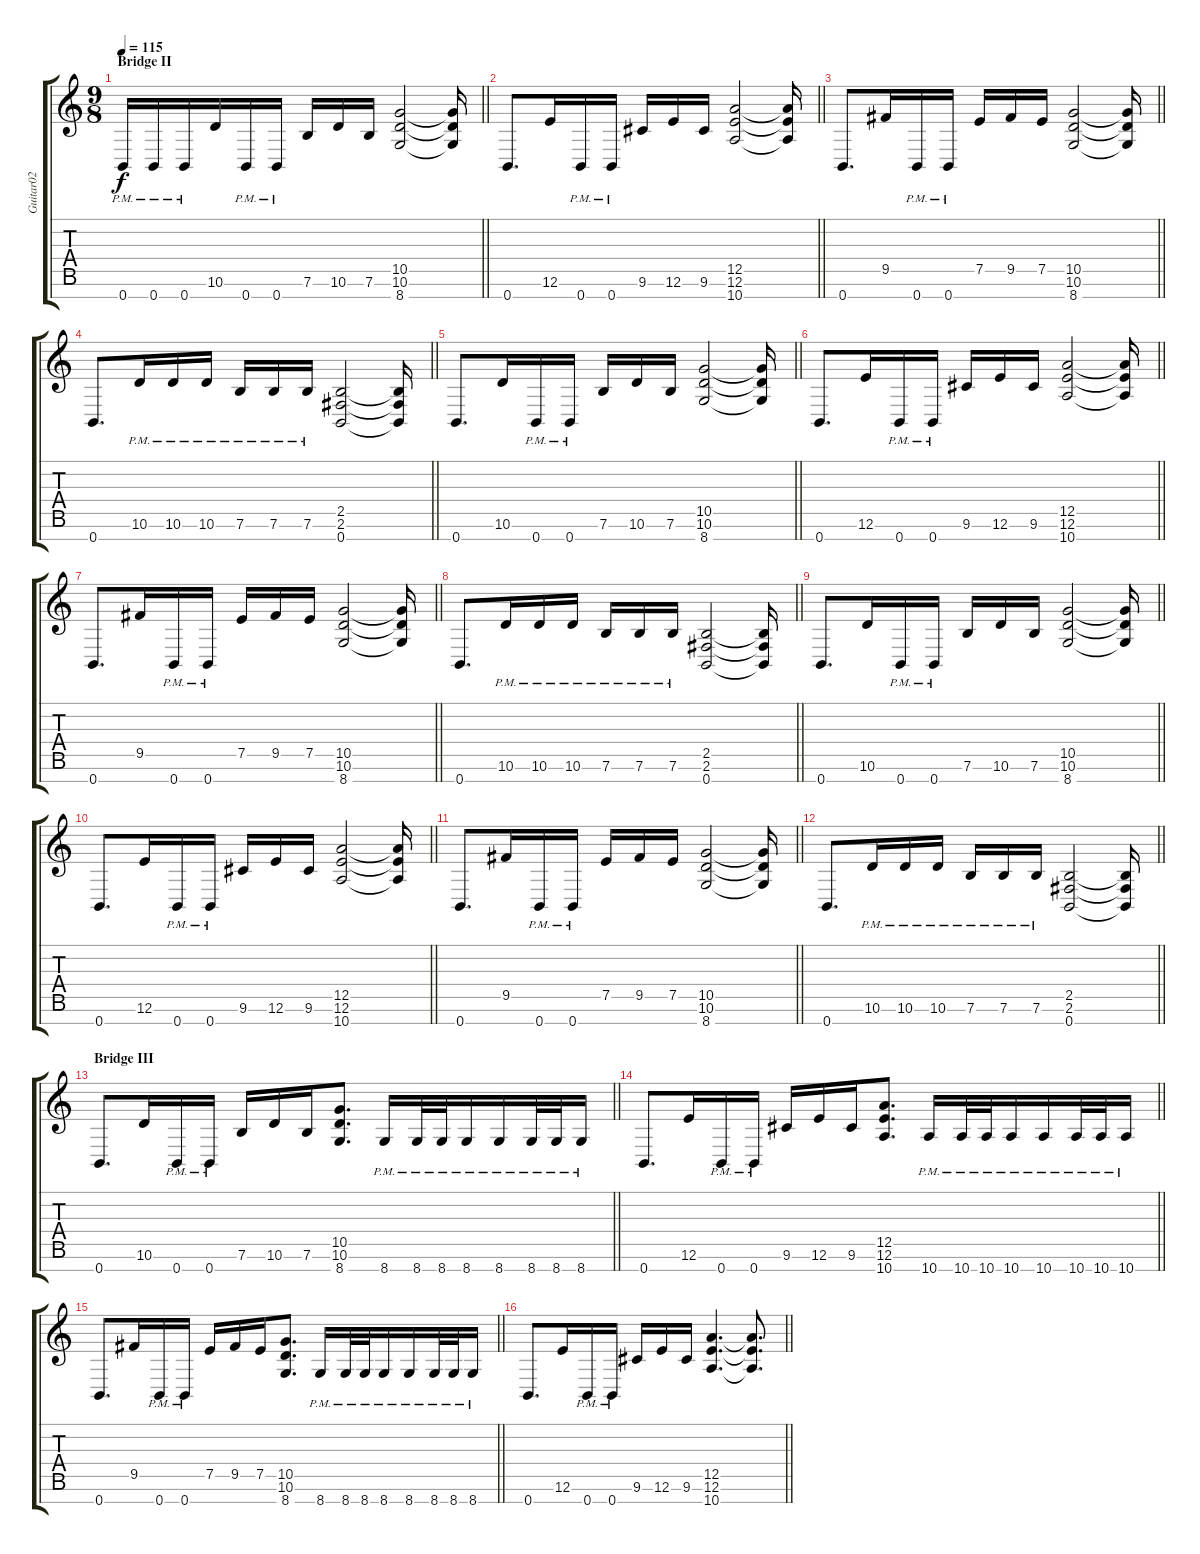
\track ("Guitar02" "Guitar02") {instrument distortionguitar}
\staff {score tabs}
\tuning (E4 B3 G3 D3 A2 E2 B1) {hide}
\ts (9 8)
\section ("" "Bridge II")
\tempo 115
\clef g2
\barLineRight lightlight
\ks c
0.7{pm}.16{dy f} 0.7{pm}.16 0.7{pm}.16 10.6.16 0.7{pm}.16 0.7{pm}.16 7.6.16 10.6.16 7.6.16 (10.5 10.6 8.7).2 (10.5{t} 10.6{t} 8.7{t}).16 |
\barLineRight lightlight
0.7.8{d} 12.6.16 0.7{pm}.16 0.7{pm}.16 9.6.16 12.6.16 9.6.16 (12.5 12.6 10.7).2 (12.5{t} 12.6{t} 10.7{t}).16 |
\barLineRight lightlight
0.7.8{d} 9.5.16 0.7{pm}.16 0.7{pm}.16 7.5.16 9.5.16 7.5.16 (10.5 10.6 8.7).2 (10.5{t} 10.6{t} 8.7{t}).16 |
\barLineRight lightlight
0.7.8{d} 10.6{pm}.16 10.6{pm}.16 10.6{pm}.16 7.6{pm}.16 7.6{pm}.16 7.6{pm}.16 (2.5 2.6 0.7).2 (2.5{t} 2.6{t} 0.7{t}).16 |
\barLineRight lightlight
0.7.8{d} 10.6.16 0.7{pm}.16 0.7{pm}.16 7.6.16 10.6.16 7.6.16 (10.5 10.6 8.7).2 (10.5{t} 10.6{t} 8.7{t}).16 |
\barLineRight lightlight
0.7.8{d} 12.6.16 0.7{pm}.16 0.7{pm}.16 9.6.16 12.6.16 9.6.16 (12.5 12.6 10.7).2 (12.5{t} 12.6{t} 10.7{t}).16 |
\barLineRight lightlight
0.7.8{d} 9.5.16 0.7{pm}.16 0.7{pm}.16 7.5.16 9.5.16 7.5.16 (10.5 10.6 8.7).2 (10.5{t} 10.6{t} 8.7{t}).16 |
\barLineRight lightlight
0.7.8{d} 10.6{pm}.16 10.6{pm}.16 10.6{pm}.16 7.6{pm}.16 7.6{pm}.16 7.6{pm}.16 (2.5 2.6 0.7).2 (2.5{t} 2.6{t} 0.7{t}).16 |
\barLineRight lightlight
0.7.8{d} 10.6.16 0.7{pm}.16 0.7{pm}.16 7.6.16 10.6.16 7.6.16 (10.5 10.6 8.7).2 (10.5{t} 10.6{t} 8.7{t}).16 |
\barLineRight lightlight
0.7.8{d} 12.6.16 0.7{pm}.16 0.7{pm}.16 9.6.16 12.6.16 9.6.16 (12.5 12.6 10.7).2 (12.5{t} 12.6{t} 10.7{t}).16 |
\barLineRight lightlight
0.7.8{d} 9.5.16 0.7{pm}.16 0.7{pm}.16 7.5.16 9.5.16 7.5.16 (10.5 10.6 8.7).2 (10.5{t} 10.6{t} 8.7{t}).16 |
\barLineRight lightlight
0.7.8{d} 10.6{pm}.16 10.6{pm}.16 10.6{pm}.16 7.6{pm}.16 7.6{pm}.16 7.6{pm}.16 (2.5 2.6 0.7).2 (2.5{t} 2.6{t} 0.7{t}).16 |
\section ("" "Bridge III")
\barLineRight lightlight
0.7.8{d} 10.6.16 0.7{pm}.16 0.7{pm}.16 7.6.16 10.6.16 7.6.16 (10.5 10.6 8.7).8{d} 8.7{pm}.16 8.7{pm}.32 8.7{pm}.32 8.7{pm}.16 8.7{pm}.16 8.7{pm}.32 8.7{pm}.32 8.7{pm}.16 |
\barLineRight lightlight
0.7.8{d} 12.6.16 0.7{pm}.16 0.7{pm}.16 9.6.16 12.6.16 9.6.16 (12.5 12.6 10.7).8{d} 10.7{pm}.16 10.7{pm}.32 10.7{pm}.32 10.7{pm}.16 10.7{pm}.16 10.7{pm}.32 10.7{pm}.32 10.7{pm}.16 |
\barLineRight lightlight
0.7.8{d} 9.5.16 0.7{pm}.16 0.7{pm}.16 7.5.16 9.5.16 7.5.16 (10.5 10.6 8.7).8{d} 8.7{pm}.16 8.7{pm}.32 8.7{pm}.32 8.7{pm}.16 8.7{pm}.16 8.7{pm}.32 8.7{pm}.32 8.7{pm}.16 |
\barLineRight lightlight
0.7.8{d} 12.6.16 0.7{pm}.16 0.7{pm}.16 9.6.16 12.6.16 9.6.16 (12.5 12.6 10.7).4{d} (12.5{t} 12.6{t} 10.7{t}).8{d}
